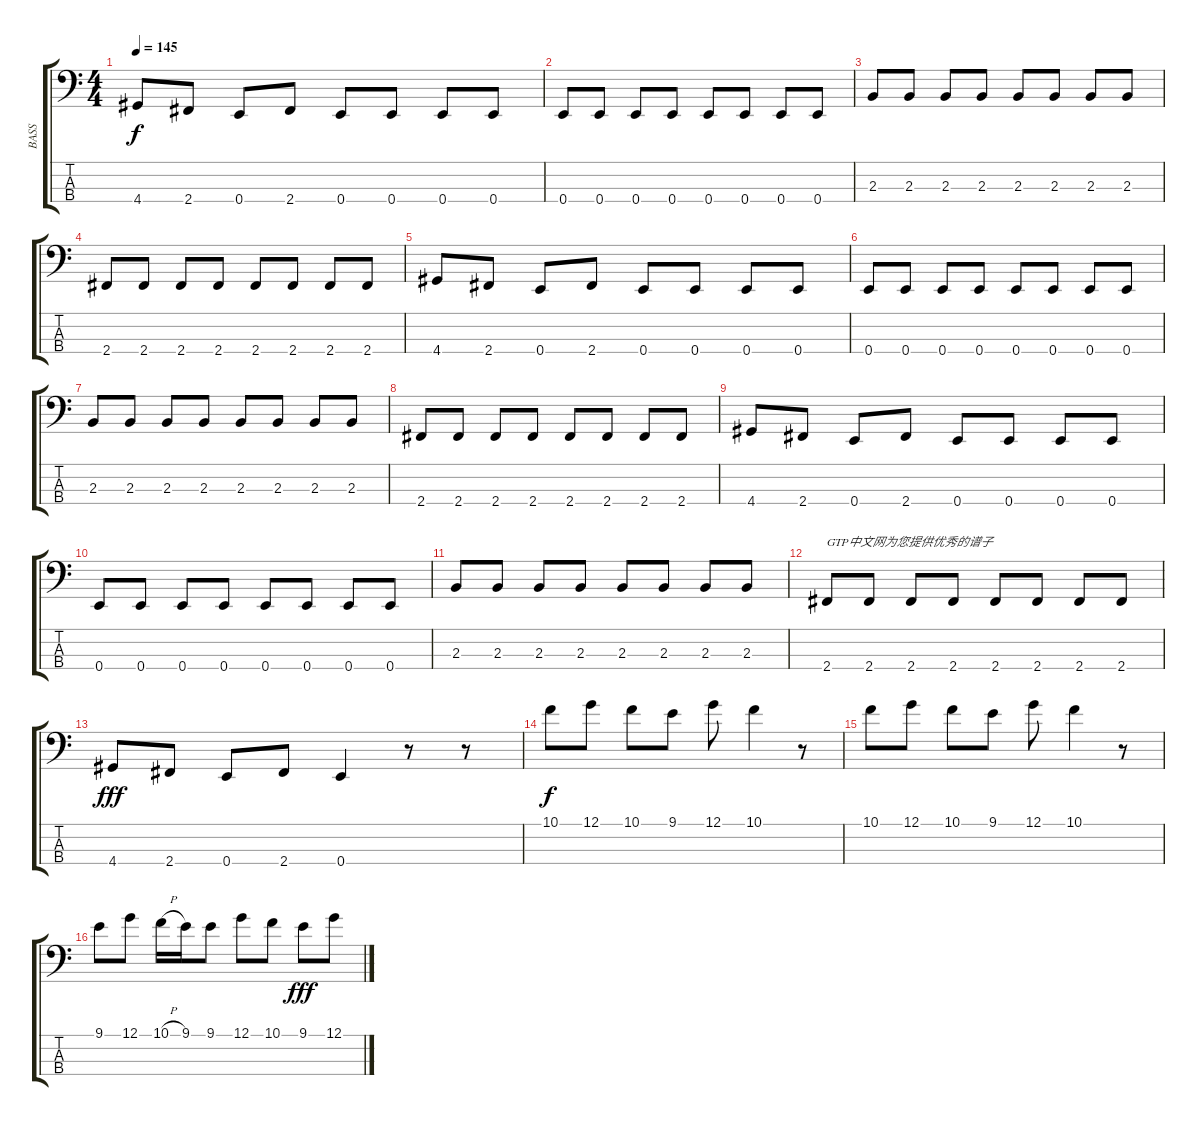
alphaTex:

\track ("BASS" "BASS") {instrument electricbassfinger}
\staff {score tabs}
\tuning (G2 D2 A1 E1) {hide}
\ts (4 4)
\tempo 145
\clef f4
\ks c
4.4.8{dy f} 2.4.8 0.4.8 2.4.8 0.4.8 0.4.8 0.4.8 0.4.8 |
0.4.8 0.4.8 0.4.8 0.4.8 0.4.8 0.4.8 0.4.8 0.4.8 |
2.3.8 2.3.8 2.3.8 2.3.8 2.3.8 2.3.8 2.3.8 2.3.8 |
2.4.8 2.4.8 2.4.8 2.4.8 2.4.8 2.4.8 2.4.8 2.4.8 |
4.4.8 2.4.8 0.4.8 2.4.8 0.4.8 0.4.8 0.4.8 0.4.8 |
0.4.8 0.4.8 0.4.8 0.4.8 0.4.8 0.4.8 0.4.8 0.4.8 |
2.3.8 2.3.8 2.3.8 2.3.8 2.3.8 2.3.8 2.3.8 2.3.8 |
2.4.8 2.4.8 2.4.8 2.4.8 2.4.8 2.4.8 2.4.8 2.4.8 |
4.4.8 2.4.8 0.4.8 2.4.8 0.4.8 0.4.8 0.4.8 0.4.8 |
0.4.8 0.4.8 0.4.8 0.4.8 0.4.8 0.4.8 0.4.8 0.4.8 |
2.3.8 2.3.8 2.3.8 2.3.8 2.3.8 2.3.8 2.3.8 2.3.8 |
2.4.8{txt "GTP中文网为您提供优秀的谱子"} 2.4.8 2.4.8 2.4.8 2.4.8 2.4.8 2.4.8 2.4.8 |
4.4.8{dy fff} 2.4.8 0.4.8 2.4.8 0.4.4 r.8 r.8 |
10.1.8{dy f} 12.1.8 10.1.8 9.1.8 12.1.8 10.1.4 r.8 |
10.1.8 12.1.8 10.1.8 9.1.8 12.1.8 10.1.4 r.8 |
9.1.8 12.1.8 10.1{h}.16 9.1.16 9.1.8 12.1.8 10.1.8 9.1.8{dy fff} 12.1.8
